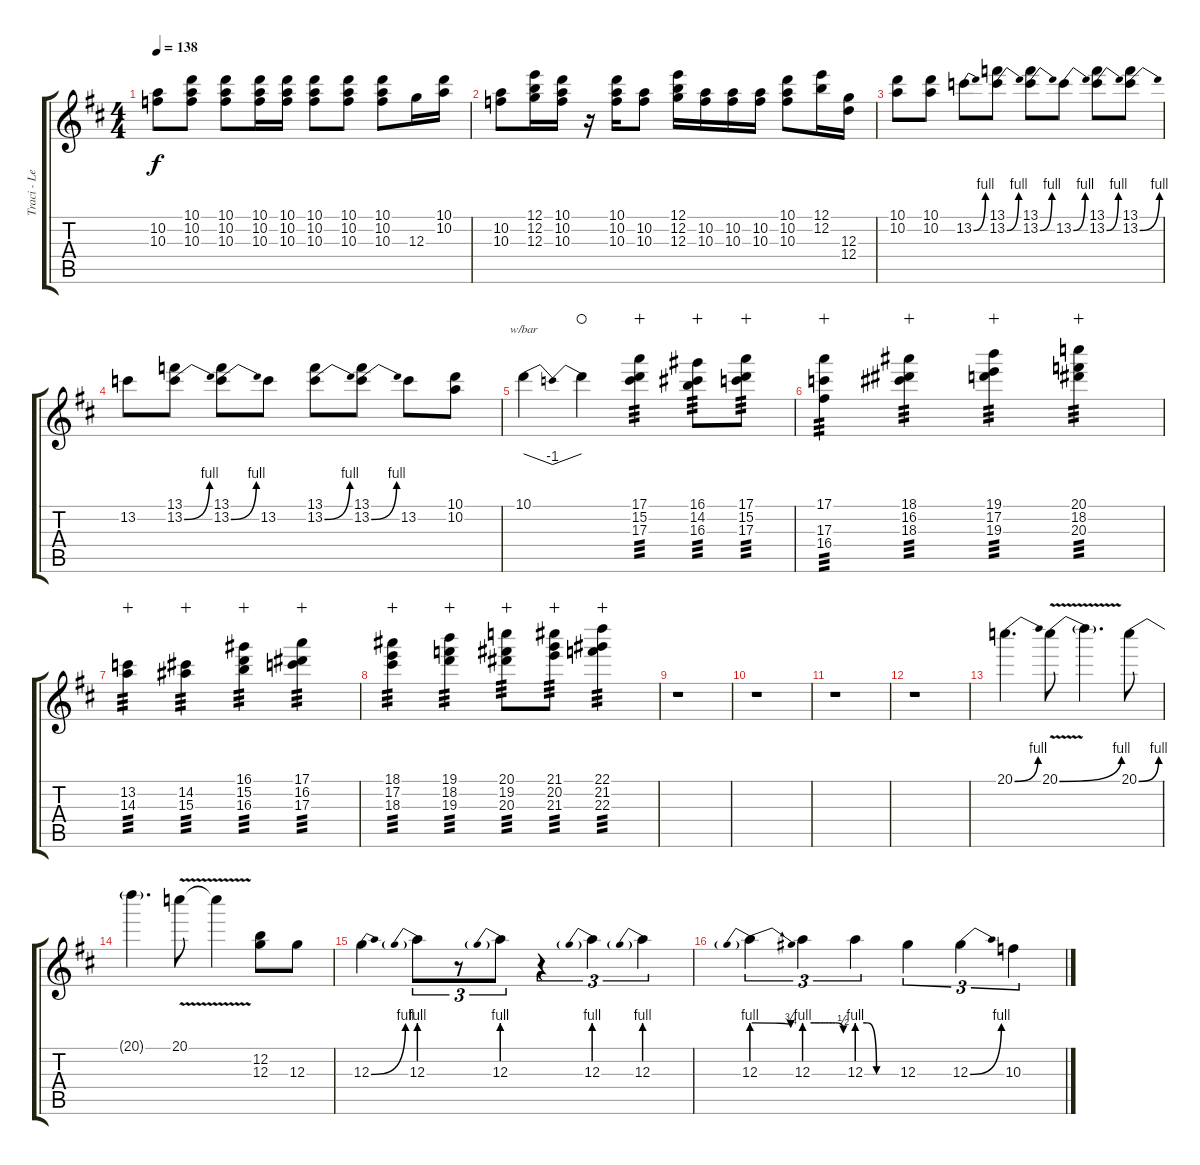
\track ("Traci - Lead" "Traci - Le") {instrument distortionguitar}
\staff {score tabs}
\tuning (E4 B3 G3 D3 A2 E2) {hide}
\ts (4 4)
\tempo 138
\clef g2
\ks d
(10.2 10.3).8{dy f} (10.1 10.2 10.3).8 (10.1 10.2 10.3).8 (10.1 10.2 10.3).16 (10.1 10.2 10.3).16 (10.1 10.2 10.3).8 (10.1 10.2 10.3).8 (10.1 10.2 10.3).8 12.3.16 (10.1 10.2).16 |
(10.2 10.3).8 (12.1 12.2 12.3).16 (10.1 10.2 10.3).16 r.16 (10.1 10.2 10.3).16 (10.2 10.3).8 (12.1 12.2 12.3).16 (10.2 10.3).16 (10.2 10.3).16 (10.2 10.3).16 (10.1 10.2 10.3).8 (12.1 12.2).16 (12.3 12.4).16 |
(10.1 10.2).8 (10.1 10.2).8 13.2{be (bend 0 0 60 4)}.8 (13.1 13.2{be (bend 0 0 60 4)}).8 (13.1 13.2{be (bend 0 0 60 4)}).8 13.2{be (bend 0 0 60 4)}.8 (13.1 13.2{be (bend 0 0 60 4)}).8 (13.1 13.2{be (bend 0 0 60 4)}).8 |
13.2.8 (13.1 13.2{be (bend 0 0 60 4)}).8 (13.1 13.2{be (bend 0 0 60 4)}).8 13.2.8 (13.1 13.2{be (bend 0 0 60 4)}).8 (13.1 13.2{be (bend 0 0 60 4)}).8 13.2.8 (10.1 10.2).8 |
10.1.4{tbe (dip default 0 0 30 -4 60 0)} 10.1{t}.4{waho} (17.1 15.2 17.3).4{tp 3 wahc} (16.1 14.2 16.3).8{tp 3 wahc} (17.1 15.2 17.3).8{tp 3 wahc} |
(17.1 17.3 16.4).4{tp 3 wahc} (18.1 16.2 18.3).4{tp 3 wahc} (19.1 17.2 19.3).4{tp 3 wahc} (20.1 18.2 20.3).4{tp 3 wahc} |
(13.2 14.3).4{tp 3 wahc} (14.2 15.3).4{tp 3 wahc} (16.1 15.2 16.3).4{tp 3 wahc} (17.1 16.2 17.3).4{tp 3 wahc} |
(18.1 17.2 18.3).4{tp 3 wahc} (19.1 18.2 19.3).4{tp 3 wahc} (20.1 19.2 20.3).8{tp 3 wahc} (21.1 20.2 21.3).8{tp 3 wahc} (22.1 21.2 22.3).4{tp 3 wahc} |
r.1 |
r.1 |
r.1 |
r.1 |
20.1{be (bend 0 0 60 4)}.4{d} 20.1{be (bend 0 0 60 4) v}.8 20.1{t}.4{d} 20.1{be (bend 0 0 60 4)}.8 |
20.1{t}.4{d} 20.1{v}.8 20.1{t}.4 (12.2 12.3).8 12.3.8 |
12.3{be (bend 0 0 60 4)}.4 12.3{be (prebend 0 4 60 4)}.8{tu (3 2)} r.8{tu (3 2)} 12.3{be (prebend 0 4 60 4)}.8{tu (3 2)} r.4{tu (3 2)} 12.3{be (prebend 0 4 60 4)}.4{tu (3 2)} 12.3{be (prebend 0 4 60 4)}.4{tu (3 2)} |
12.3{be (prebendrelease 0 4 60 3)}.4{tu (3 2)} 12.3{be (custom 0 4 15 4 25 4 30 4 32 4 37 4 43 4 48 4 60 2)}.4{tu (3 2)} 12.3{be (custom 0 4 15 4 30 0 60 0)}.4{tu (3 2)} 12.3.4{tu (3 2)} 12.3{be (bend 0 0 60 4)}.4{tu (3 2)} 10.3.4{tu (3 2)}
